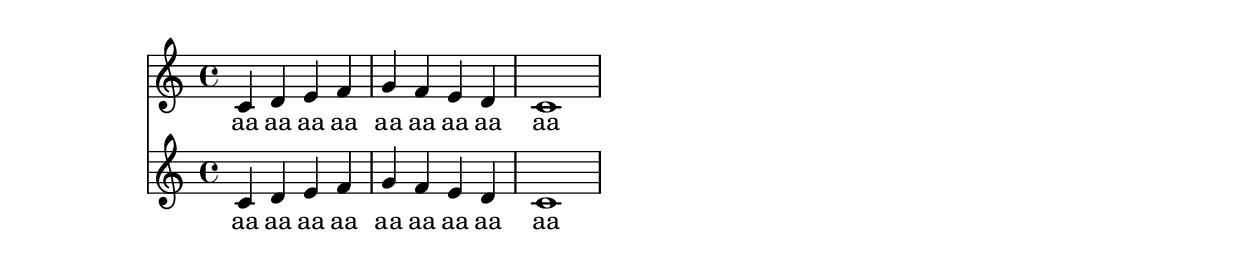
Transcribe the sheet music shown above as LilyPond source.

%% Do not edit this file; it is auto-generated from LSR http://lsr.dsi.unimi.it
%% This file is in the public domain.
\version "2.13.0"

\header {
  lsrtags = "text, vocal-music, spacing"

  texidoces = "
Este fragmento de código muestra cómo situar la línea de base de la
letra más cerca del pentagrama.

"
  doctitlees = "Ajuste del especiado vertical de la letra"

  texidocfr = "
Cet extrait illustre la manière de rapprocher la ligne de paroles 
de la portée.

"
  doctitlefr = "Ajustement de l'espacement vertical des paroles"


  texidoc = "
This snippet shows how to bring the lyrics line closer to the staff.

"
  doctitle = "Adjusting lyrics vertical spacing"
} % begin verbatim

% Default layout:
<<
  \new Staff \new Voice = melody \relative c' {
    c4 d e f
    g4 f e d
    c1
  }
  \new Lyrics \lyricsto melody { aa aa aa aa aa aa aa aa aa }

% Reducing the minimum space below the staff and above the lyrics:
  \new Staff \with {
    \override VerticalAxisGroup #'minimum-Y-extent = #'(-1 . 4)
  }
  \new Voice = melody \relative c' {
    c4 d e f
    g4 f e d
    c1
  }
  \new Lyrics \with {
    \override VerticalAxisGroup #'minimum-Y-extent = #'(-1.2 . 1)
  }
  \lyricsto melody { aa aa aa aa aa aa aa aa aa }
>>
